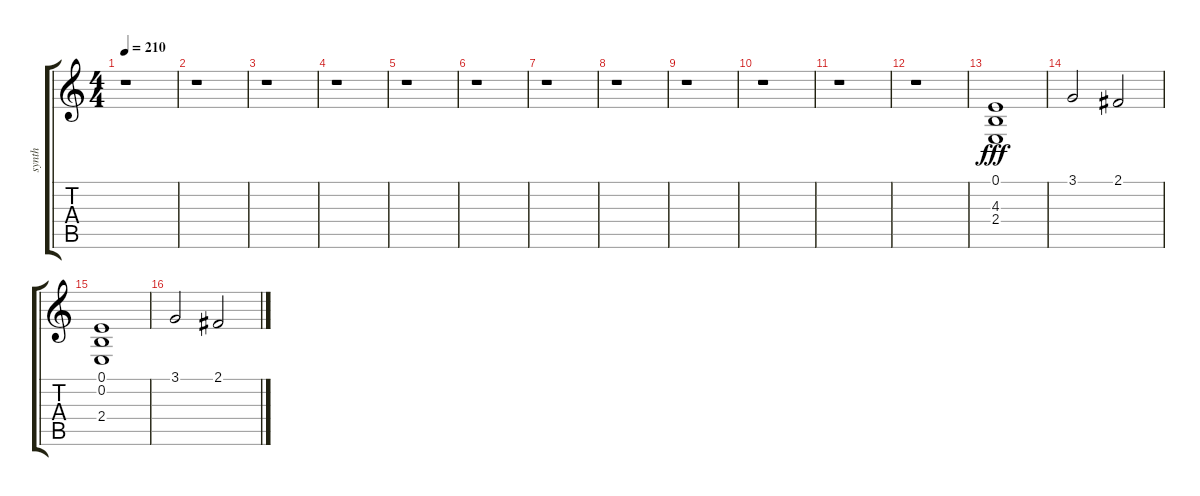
\track ("synth" "synth") {instrument pad7halo}
\staff {score tabs}
\tuning (E4 B3 G3 D3 A2 E2) {hide}
\ts (4 4)
\tempo 210
\clef g2
\ks c
r.1{dy fff} |
r.1 |
r.1 |
r.1 |
r.1 |
r.1 |
r.1 |
r.1 |
r.1 |
r.1 |
r.1 |
r.1 |
(0.1 4.3 2.4).1 |
3.1.2 2.1.2 |
(0.1 0.2 2.4).1 |
3.1.2 2.1.2
